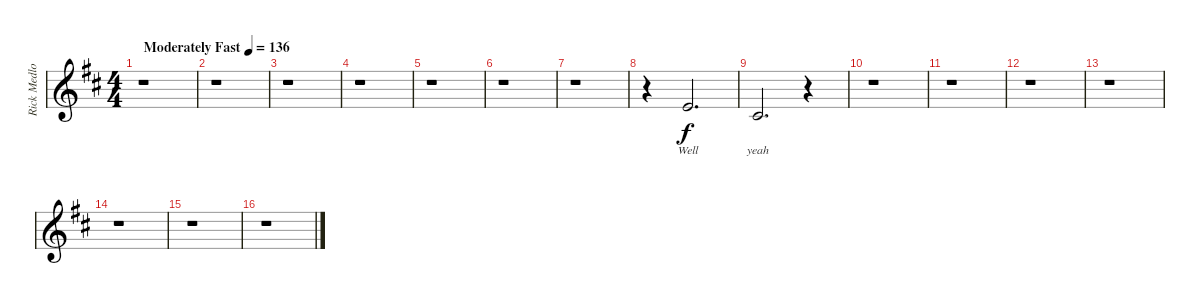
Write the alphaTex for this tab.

\track ("Rick Medlocke Vocals" "Rick Medlo") {instrument violin}
\staff {score}
\tuning (Eb4 Bb3 Gb3 Db3 Ab2 Eb2) {hide}
\ts (4 4)
\tempo (136 "Moderately Fast")
\clef g2
\ks d
r.1{dy f instrument violin} |
r.1 |
r.1 |
r.1 |
r.1 |
r.1 |
r.1 |
r.4 6.2.2{d lyrics (0 "Well") lyrics (1 "") lyrics (2 "") lyrics (3 "") lyrics (4 "")} |
7.3.2{d lyrics (0 "yeah") lyrics (1 "") lyrics (2 "") lyrics (3 "") lyrics (4 "")} r.4 |
r.1 |
r.1 |
r.1 |
r.1 |
r.1 |
r.1 |
r.1
